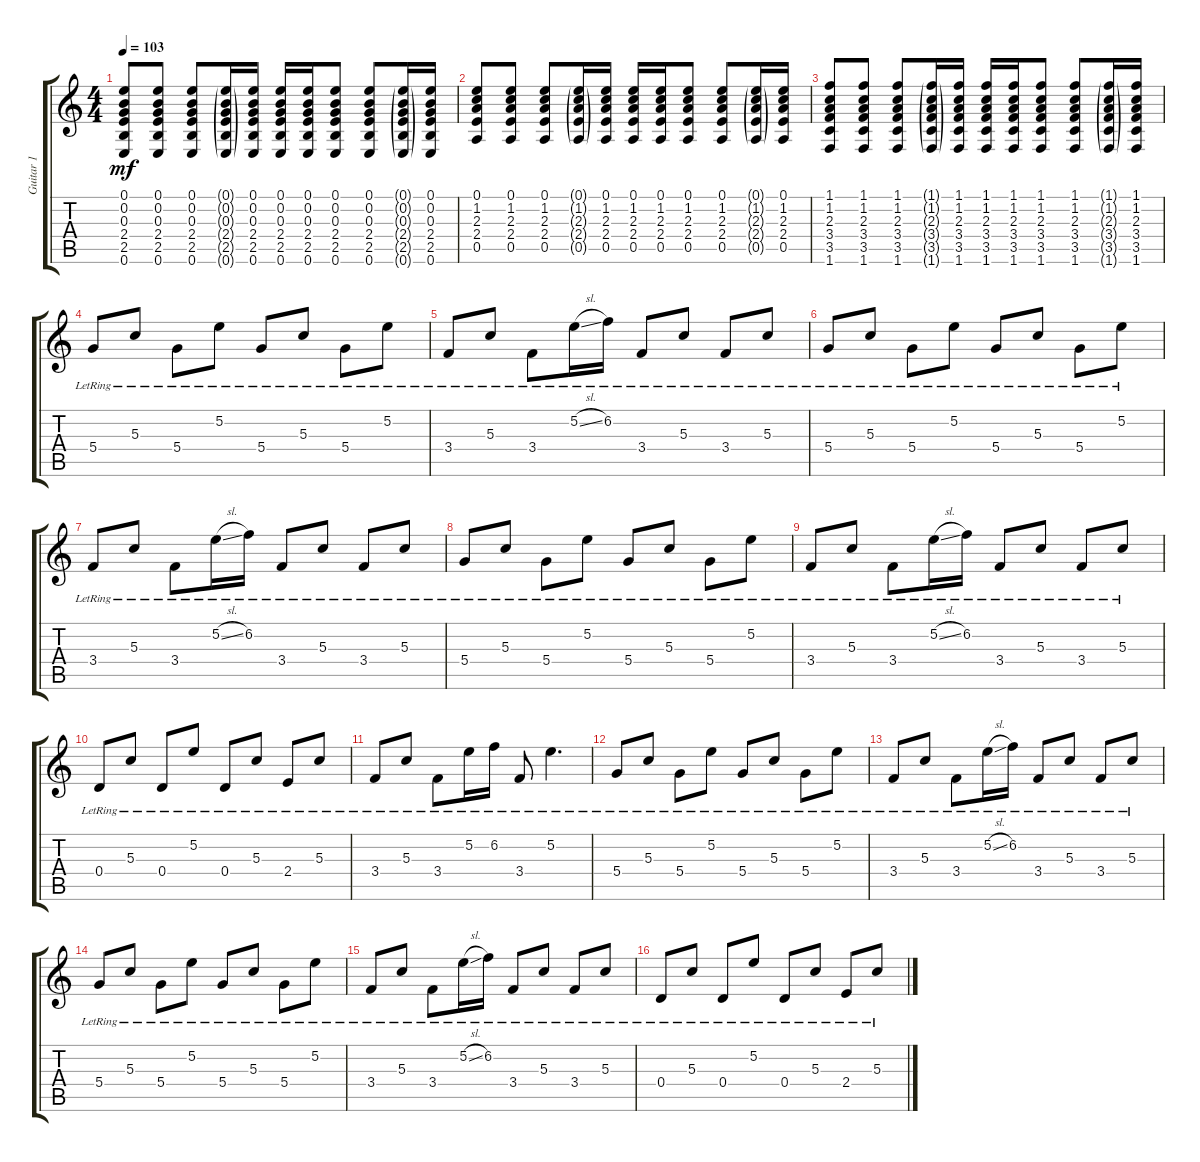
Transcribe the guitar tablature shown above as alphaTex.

\track ("Guitar 1" "Guitar 1") {instrument acousticguitarsteel}
\staff {score tabs}
\tuning (E4 B3 G3 D3 A2 E2) {hide}
\ts (4 4)
\tempo 103
\clef g2
\ks c
(0.1 0.2 0.3 2.4 2.5 0.6).8{dy mf} (0.1 0.2 0.3 2.4 2.5 0.6).8 (0.1 0.2 0.3 2.4 2.5 0.6).8 (0.1{g} 0.2{g} 0.3{g} 2.4{g} 2.5{g} 0.6{g}).16 (0.1 0.2 0.3 2.4 2.5 0.6).16 (0.1 0.2 0.3 2.4 2.5 0.6).16 (0.1 0.2 0.3 2.4 2.5 0.6).16 (0.1 0.2 0.3 2.4 2.5 0.6).8 (0.1 0.2 0.3 2.4 2.5 0.6).8 (0.1{g} 0.2{g} 0.3{g} 2.4{g} 2.5{g} 0.6{g}).16 (0.1 0.2 0.3 2.4 2.5 0.6).16 |
(0.1 1.2 2.3 2.4 0.5).8 (0.1 1.2 2.3 2.4 0.5).8 (0.1 1.2 2.3 2.4 0.5).8 (0.1{g} 1.2{g} 2.3{g} 2.4{g} 0.5{g}).16 (0.1 1.2 2.3 2.4 0.5).16 (0.1 1.2 2.3 2.4 0.5).16 (0.1 1.2 2.3 2.4 0.5).16 (0.1 1.2 2.3 2.4 0.5).8 (0.1 1.2 2.3 2.4 0.5).8 (0.1{g} 1.2{g} 2.3{g} 2.4{g} 0.5{g}).16 (0.1 1.2 2.3 2.4 0.5).16 |
(1.1 1.2 2.3 3.4 3.5 1.6).8 (1.1 1.2 2.3 3.4 3.5 1.6).8 (1.1 1.2 2.3 3.4 3.5 1.6).8 (1.1{g} 1.2{g} 2.3{g} 3.4{g} 3.5{g} 1.6{g}).16 (1.1 1.2 2.3 3.4 3.5 1.6).16 (1.1 1.2 2.3 3.4 3.5 1.6).16 (1.1 1.2 2.3 3.4 3.5 1.6).16 (1.1 1.2 2.3 3.4 3.5 1.6).8 (1.1 1.2 2.3 3.4 3.5 1.6).8 (1.1{g} 1.2{g} 2.3{g} 3.4{g} 3.5{g} 1.6{g}).16 (1.1 1.2 2.3 3.4 3.5 1.6).16 |
5.4{lr}.8 5.3{lr}.8 5.4{lr}.8 5.2{lr}.8 5.4{lr}.8 5.3{lr}.8 5.4{lr}.8 5.2{lr}.8 |
3.4{lr}.8 5.3{lr}.8 3.4{lr}.8 5.2{sl lr}.16 6.2{lr}.16 3.4{lr}.8 5.3{lr}.8 3.4{lr}.8 5.3{lr}.8 |
5.4{lr}.8 5.3{lr}.8 5.4{lr}.8 5.2{lr}.8 5.4{lr}.8 5.3{lr}.8 5.4{lr}.8 5.2{lr}.8 |
3.4{lr}.8 5.3{lr}.8 3.4{lr}.8 5.2{sl lr}.16 6.2{lr}.16 3.4{lr}.8 5.3{lr}.8 3.4{lr}.8 5.3{lr}.8 |
5.4{lr}.8 5.3{lr}.8 5.4{lr}.8 5.2{lr}.8 5.4{lr}.8 5.3{lr}.8 5.4{lr}.8 5.2{lr}.8 |
3.4{lr}.8 5.3{lr}.8 3.4{lr}.8 5.2{sl lr}.16 6.2{lr}.16 3.4{lr}.8 5.3{lr}.8 3.4{lr}.8 5.3{lr}.8 |
0.4{lr}.8 5.3{lr}.8 0.4{lr}.8 5.2{lr}.8 0.4{lr}.8 5.3{lr}.8 2.4{lr}.8 5.3{lr}.8 |
3.4{lr}.8 5.3{lr}.8 3.4{lr}.8 5.2{lr}.16 6.2{lr}.16 3.4{lr}.8 5.2{lr}.4{d} |
5.4{lr}.8 5.3{lr}.8 5.4{lr}.8 5.2{lr}.8 5.4{lr}.8 5.3{lr}.8 5.4{lr}.8 5.2{lr}.8 |
3.4{lr}.8 5.3{lr}.8 3.4{lr}.8 5.2{sl lr}.16 6.2{lr}.16 3.4{lr}.8 5.3{lr}.8 3.4{lr}.8 5.3{lr}.8 |
5.4{lr}.8 5.3{lr}.8 5.4{lr}.8 5.2{lr}.8 5.4{lr}.8 5.3{lr}.8 5.4{lr}.8 5.2{lr}.8 |
3.4{lr}.8 5.3{lr}.8 3.4{lr}.8 5.2{sl lr}.16 6.2{lr}.16 3.4{lr}.8 5.3{lr}.8 3.4{lr}.8 5.3{lr}.8 |
0.4{lr}.8 5.3{lr}.8 0.4{lr}.8 5.2{lr}.8 0.4{lr}.8 5.3{lr}.8 2.4{lr}.8 5.3{lr}.8
